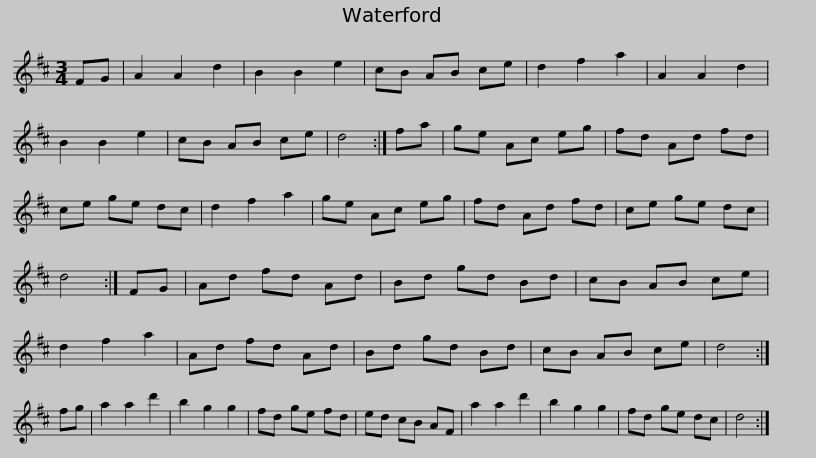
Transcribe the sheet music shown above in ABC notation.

X:1
L:1/8
M:3/4
I:linebreak $
K:D
V:1 treble
V:1
 FG | A2 A2 d2 | B2 B2 e2 | cB AB ce | d2 f2 a2 | %5
 A2 A2 d2 | B2 B2 e2 | cB AB ce | d4 :| fa | %10
 ge Ac eg |$ fd Ad fd | ce ge dc | d2 f2 a2 | ge Ac eg | %15
 fd Ad fd | ce ge dc | d4 :| FG | Ad fd Ad |$ %20
 Bd gd Bd | cB AB ce | d2 f2 a2 | Ad fd Ad | Bd gd Bd | %25
 cB AB ce | d4 :| fg | a2 a2 d'2 |$ b2 g2 g2 | %30
 fd ge fd | ed cB AF | a2 a2 d'2 | b2 g2 g2 | fd ge dc | %35
 d4 :| %36
